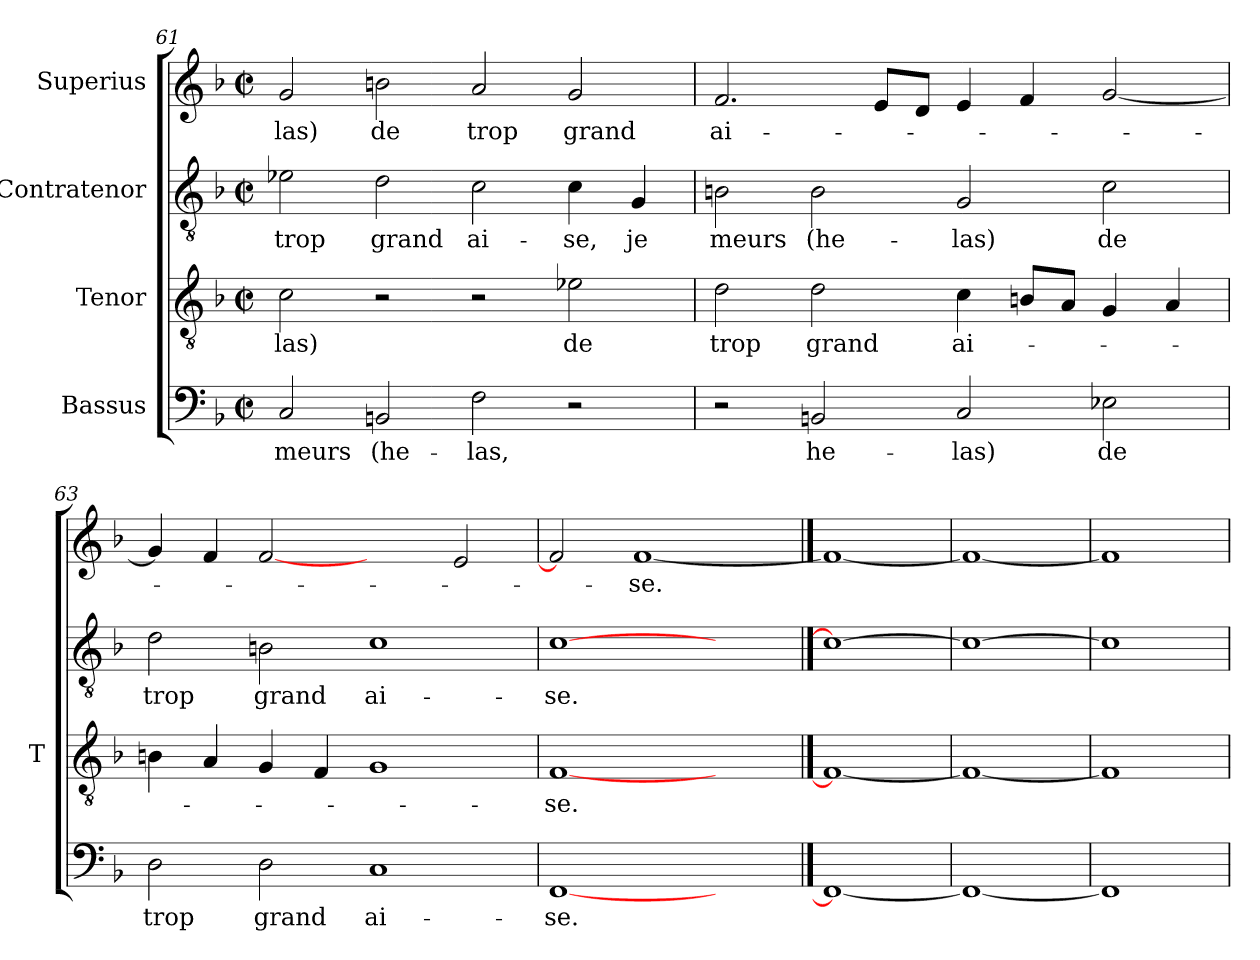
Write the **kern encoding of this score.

**kern	**text	**kern	**text	**kern	**text	**kern	**text
*part4	*part4	*part3	*part3	*part2	*part2	*part1	*part1
*staff4	*staff4	*staff3	*staff3	*staff2	*staff2	*staff1	*staff1
*I"Bassus	*	*I"Tenor	*	*I"Contratenor	*	*I"Superius	*
*	*	*I'T	*	*	*	*	*
*clefF4	*	*clefGv2	*	*clefGv2	*	*clefG2	*
*k[b-]	*	*k[b-]	*	*k[b-]	*	*k[b-]	*
*F:	*	*F:	*	*F:	*	*F:	*
*M2/2	*	*M2/2	*	*M2/2	*	*M2/2	*
*met(c|)	*	*met(c|)	*	*met(c|)	*	*met(c|)	*
=61	=61	=61	=61	=61	=61	=61	=61
2C	-meurs	2c	-las)	2e-X	-trop	2g	-las)
2BB	(he-	2r	.	2d	-grand	2bn	-de
2F	-las,	2r	.	2c	ai-	2a	-trop
2r	.	2e-X	-de	4c	-se,	2g	-grand
.	.	.	.	4G	-je	.	.
=62	=62	=62	=62	=62	=62	=62	=62
2r	.	2d	-trop	2B	-meurs	2.f	ai-
2BB	he-	2d	-grand	2B	(he-	.	.
.	.	.	.	.	.	8eL	.
.	.	.	.	.	.	8dJ	.
2C	-las)	4c	ai-	2G	-las)	4e	.
.	.	8BL	.	.	.	4f	.
.	.	8AJ	.	.	.	.	.
2E-X	-de	4G	.	2c	-de	[2g	.
.	.	4A	.	.	.	.	.
=63	=63	=63	=63	=63	=63	=63	=63
2D	-trop	4B	.	2d	-trop	4g]	.
.	.	4A	.	.	.	4f	.
2D	-grand	4G	.	2B	-grand	[2f	.
.	.	4F	.	.	.	.	.
1C	ai-	1G	.	1c	ai-	2ryy	.
.	.	.	.	.	.	2e	.
=64	=64	=64	=64	=64	=64	=64	=64
[1FF	-se.	[1F	-se.	[1c	-se.	2f]	.
.	.	.	.	.	.	[1f	-se.
2ryy	.	2ryy	.	2ryy	.	.	.
==65	==65	==65	==65	==65	==65	==65	==65
1FF_	.	1F_	.	1c_	.	1f_	.
=66	=66	=66	=66	=66	=66	=66	=66
1FF_	.	1F_	.	1c_	.	1f_	.
=67	=67	=67	=67	=67	=67	=67	=67
1FF]	.	1F]	.	1c]	.	1f]	.
=	=	=	=	=	=	=	=
*-	*-	*-	*-	*-	*-	*-	*-
